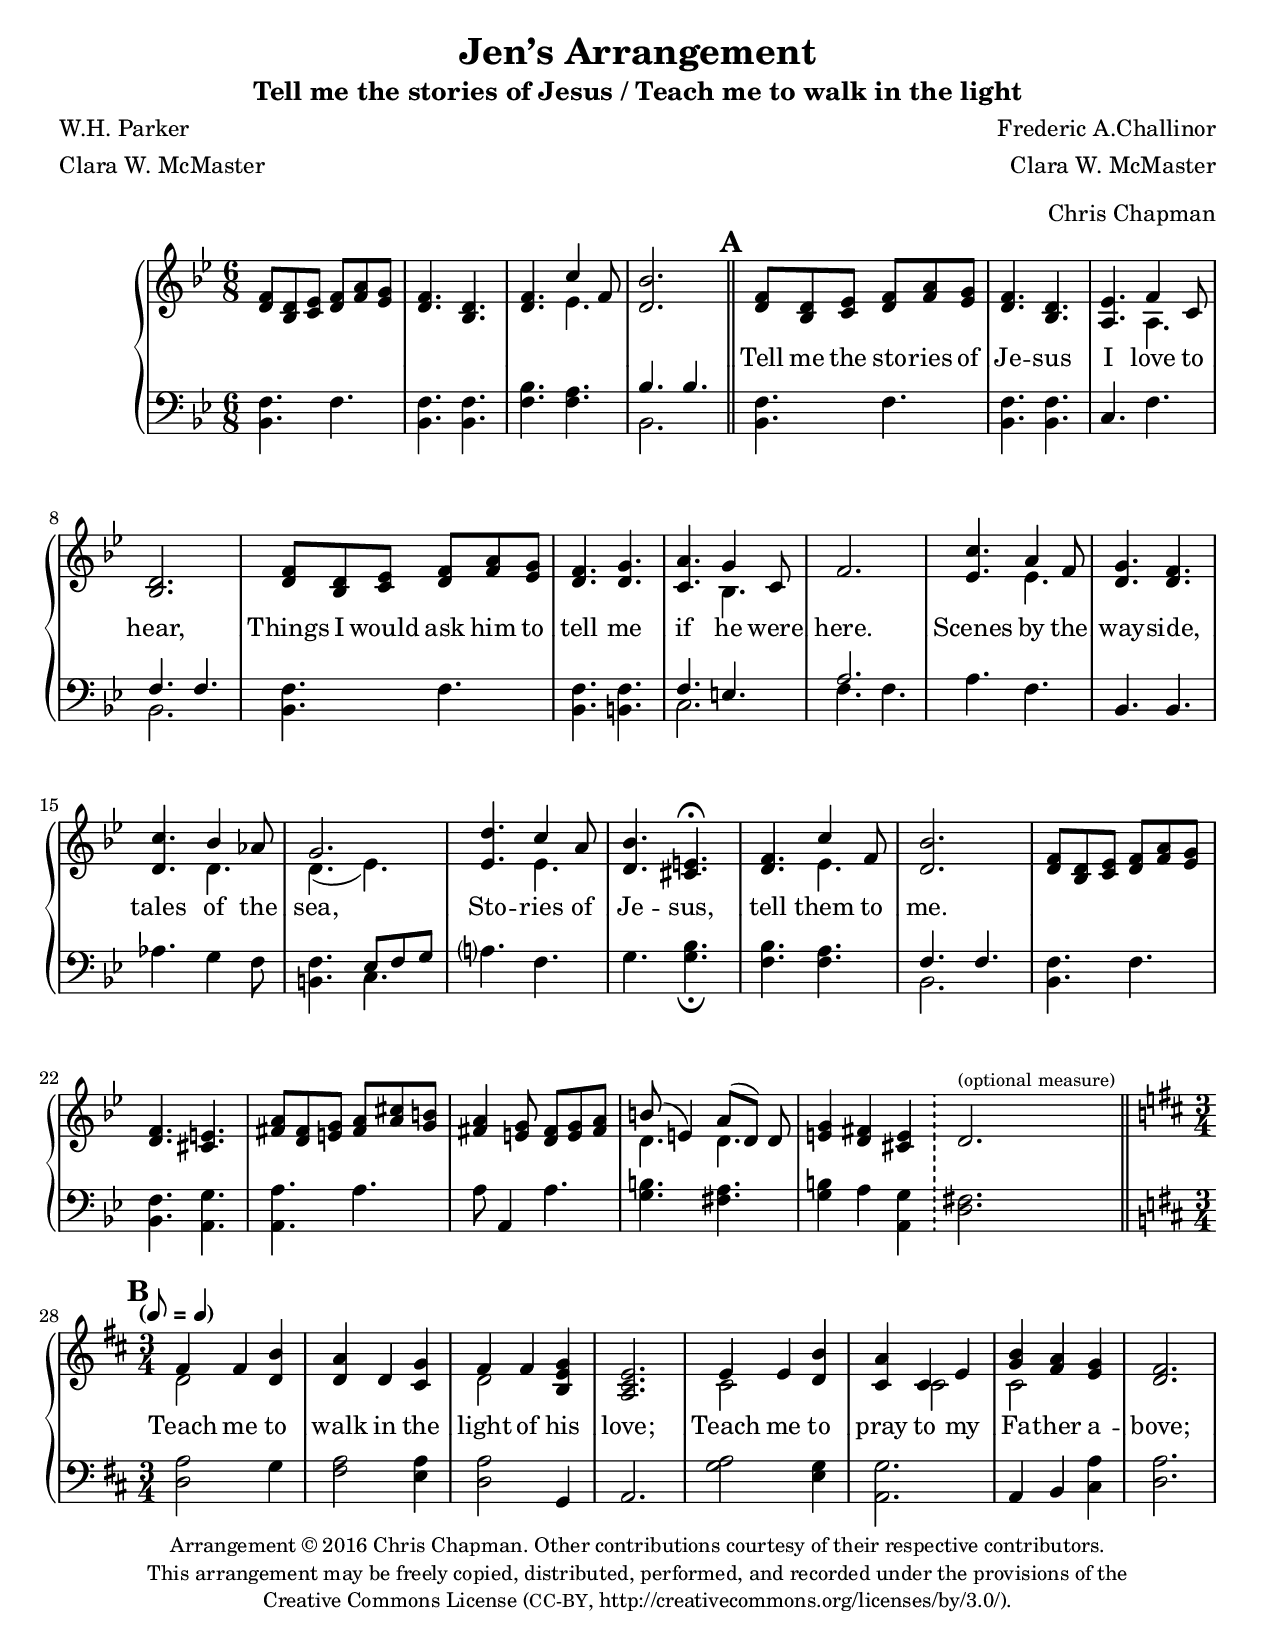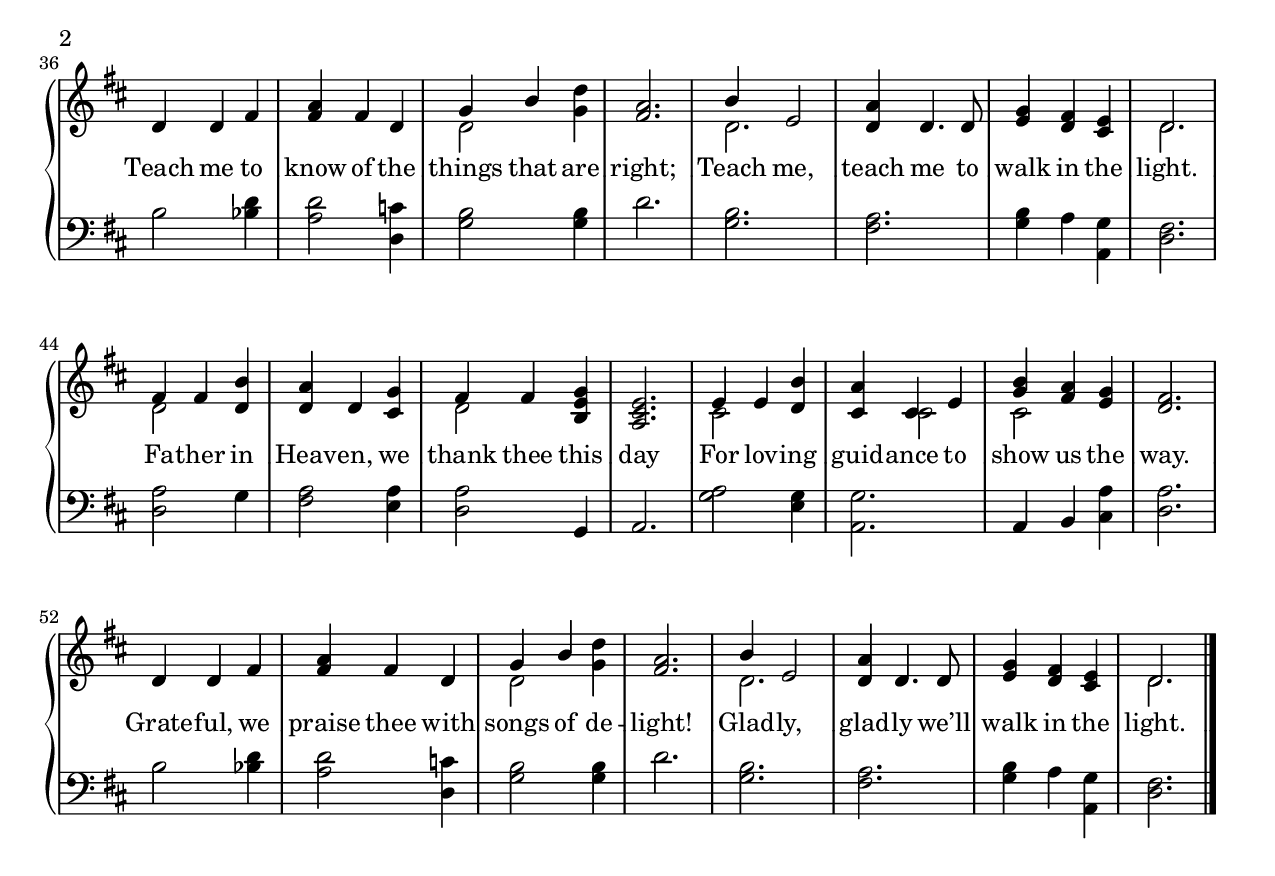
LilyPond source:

\version "2.18.2"

\header {
  title = "Jen’s Arrangement"
  subtitle = "Tell me the stories of Jesus / Teach me to walk in the light"
  poet = \markup \column {
    \line { W.H. Parker }
    \line { Clara W. McMaster }
  }
  composer = \markup \right-column {
    \line { Frederic A.Challinor }
    \line { Clara W. McMaster }
  }
  arranger = \markup \right-column {
    \vspace #1 \line { Chris Chapman }
  }
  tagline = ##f
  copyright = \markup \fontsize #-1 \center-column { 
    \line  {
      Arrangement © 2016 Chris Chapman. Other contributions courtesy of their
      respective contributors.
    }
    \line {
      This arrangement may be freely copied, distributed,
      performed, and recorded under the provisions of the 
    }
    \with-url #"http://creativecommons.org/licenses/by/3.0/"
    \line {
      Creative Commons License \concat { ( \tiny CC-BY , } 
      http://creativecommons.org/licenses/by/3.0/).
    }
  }
}

\include "english.ly"
\paper {
  #(set-paper-size "letter")
}

introductionUpper = \relative c' {

  | <d f>8 <bf d> <c ef> <d f> <f a> <ef g>
  | <d f>4. <bf d>
  | <d f> << { \voiceOne c'4 f,8 } \new Voice { \voiceTwo ef4. } >>
  | \oneVoice <d bf'>2.

}

introductionLower = \relative c {

  | <bf f'>4. f'
  | <bf, f'> <bf f'>
  | <f' bf> <f a>
  | << { bf4. bf } \\ { bf,2. } >>

}

tellMeUpper = \relative c' {

  \mark \default

  | <d f>8 <bf d> <c ef> <d f> <f a> <ef g>
  | <d f>4. <bf d>
  | <a ef'> << { \voiceOne f'4 c8 } \new Voice { \voiceTwo a4. } >>
  | \oneVoice <bf d>2.
  
  | <d f>8 <bf d> <c ef> <d f> <f a> <ef g>
  | <d f>4. <d g>
  | <c a'> << { \voiceOne g'4 c,8 } \new Voice { \voiceTwo bf4. } >>
  | \oneVoice f'2.
  
  | <ef c'>4. << { \voiceOne a4 f8 } \new Voice { \voiceTwo ef4. } >>
  | \oneVoice <d g> <d f>
  | <d c'> << { \voiceOne bf'4 af8 } \new Voice { \voiceTwo d,4. } >>
  | << { \voiceOne g2. } \new Voice { \voiceTwo d4.( ef) } >>

  | \oneVoice <ef d'>4. << { \voiceOne c'4 a8 } \new Voice { \voiceTwo ef4. } >>
  | \oneVoice <d bf'>4. <cs e>\fermata
  | <d f> << { \voiceOne c'4 f,8 } \new Voice { \voiceTwo ef4. } >>
  | \oneVoice <d bf'>2.

}

tellMeLower = \relative c {

  | <bf f'>4. f'
  | <bf, f'> <bf f'>
  | c f
  | << { f4. f } \\ { bf,2. } >>

  | <bf f'>4. f'
  | <bf, f'> <b f'>
  | << { f'4. e } \\ { c2. } >>
  | << { a'2. } \\ { f4. f } >>

  | a f
  | bf, bf
  | af' g4 f8
  | <b, f'>4. << { ef8 f g } \\ { c,4. } >>

  | a'?4. f
  | g <g bf>_\fermata
  | <f bf> <f a>
  | << { f4. f } \\ { bf,2. } >>
}

tellMeText = \lyricmode {

  | Tell me the sto -- ries of | Je -- sus | I love to | hear,
  | Things I would ask him to | tell me | if he were | here.
  | Scenes by the | way -- side, | tales of the | sea,
  | Sto -- ries of | Je -- sus, | tell them to | me.

}

transitionUpper = \relative c' {

  | <d f>8 <bf d> <c ef> <d f> <f a> <ef g>
  | <d f>4. <cs e>
  | <fs a>8 <d fs> <e g> <fs a> <a cs> <g b>
  | <fs a>4 <e g>8 <d fs> <e g> <fs a>

  | << { b( e,4) } \\ d4. >> << { a'8[( d,]) d } \\ d4. >>
  | <e g>4 <d fs> <cs e>
  | \bar "!" \textLengthOn d2.^\markup { \tiny { (optional measure) } }

}

transitionLower = \relative c {

  | <bf f'>4. f'
  | <bf, f'> <a g'>
  | <a a'> a'
  | a8 a,4 a'4.

  | <g b>4. <fs a>
  | <g b>4 a <a, g'>
  | <d fs>2.
}

teachMeUpper = \relative c' {

  \mark \default

  \repeat unfold 2 {

    | << { \voiceOne fs4 fs } \new Voice { \voiceTwo d2 } >> \oneVoice <d b'>4
    | <d a'> d <cs g'>
    | << { \voiceOne fs fs } \new Voice { \voiceTwo d2 } >> \oneVoice <b e g>4
    | <a cs e>2.

    | << { \voiceOne e'4 e } \new Voice { \voiceTwo cs2 } >> \oneVoice <d b'>4
    | <cs a'> << { \voiceOne cs e | <g b> <fs a> <e g> } \new Voice { \voiceTwo cs2 | cs } >>
    | \oneVoice <d fs>2.

    | d4 d fs
    | <fs a> fs d
    | << { \voiceOne g b } \new Voice { \voiceTwo d,2 } >> \oneVoice <g d'>4
    | <fs a>2.

    | << { \voiceOne b4 e,2 } \new Voice { \voiceTwo d2. } >>
    | \oneVoice <d a'>4 d4. d8
    | <e g>4 <d fs> <cs e>
    | << { \voiceOne d2. } \new Voice { \voiceTwo d2. } >>

  }

}

teachMeLower = \relative c {

  \repeat unfold 2 {
    | <d a'>2 g4
    | <fs a>2 <e a>4
    | <d a'>2 g,4
    | a2.

    | <g' a>2 <e g>4
    | <a, g'>2.
    | a4 b <cs a'>
    | <d a'>2.

    | b'2 <bf d>4
    | <a d>2 <d, c'>4
    | <g b>2 <g b>4
    | d'2.

    | <g, b>2.
    | <fs a>
    | <g b>4 a <a, g'>
    | <d fs>2.

  }

}

teachMeText = \lyricmode {

  | Teach me to | walk in the | light of his | love;
  | Teach me to | pray to my | Fa -- ther a -- | bove;
  | Teach me to | know of the | things that are | right;
  | Teach me, | teach me to | walk in the | light.

  | Fa -- ther in | Heav -- en, we | thank thee this | day
  | For lov -- ing | guid -- ance to | show us the | way.
  | Grate -- ful, we | praise thee with | songs of de -- | light!
  | Glad -- ly, | glad -- ly we’ll | walk in the | light.

}

tellMeTempo = 60
teachMeTempo = #(/ (* 3 tellMeTempo) 2)

\score {
  \new GrandStaff <<
    \new Staff = "upper" {
      \clef treble \key bf \major \time 6/8
      \set Score.tempoHideNote = ##t
      \tempo 4. = \tellMeTempo
      \introductionUpper \bar "||"
      \new Voice = "tellMe" \tellMeUpper
      \transitionUpper \bar "||"
      \time 3/4 \key d \major 
      \tempo \markup {
        \concat {
          (
          \smaller \general-align  #Y #DOWN \note #"8" #1
          " = "
          \smaller \general-align  #Y #DOWN \note #"4" #1
          )
        }
      } 4 = \teachMeTempo
      \new Voice = "teachMe" \teachMeUpper \bar "|."
    }
    \new Lyrics \lyricsto "tellMe" \tellMeText
    \new Lyrics \lyricsto "teachMe" \teachMeText
    \new Staff = "lower" {
      \clef bass \key bf \major
      \introductionLower
      \tellMeLower
      \transitionLower
      \key d \major 
      \teachMeLower
    }
    >>
  \layout {
    \context {
      \GrandStaff
      \accepts "Lyrics"
    }
    \context {
      \Lyrics
      \consists "Bar_engraver"
    }
  }
  \midi { }
}
